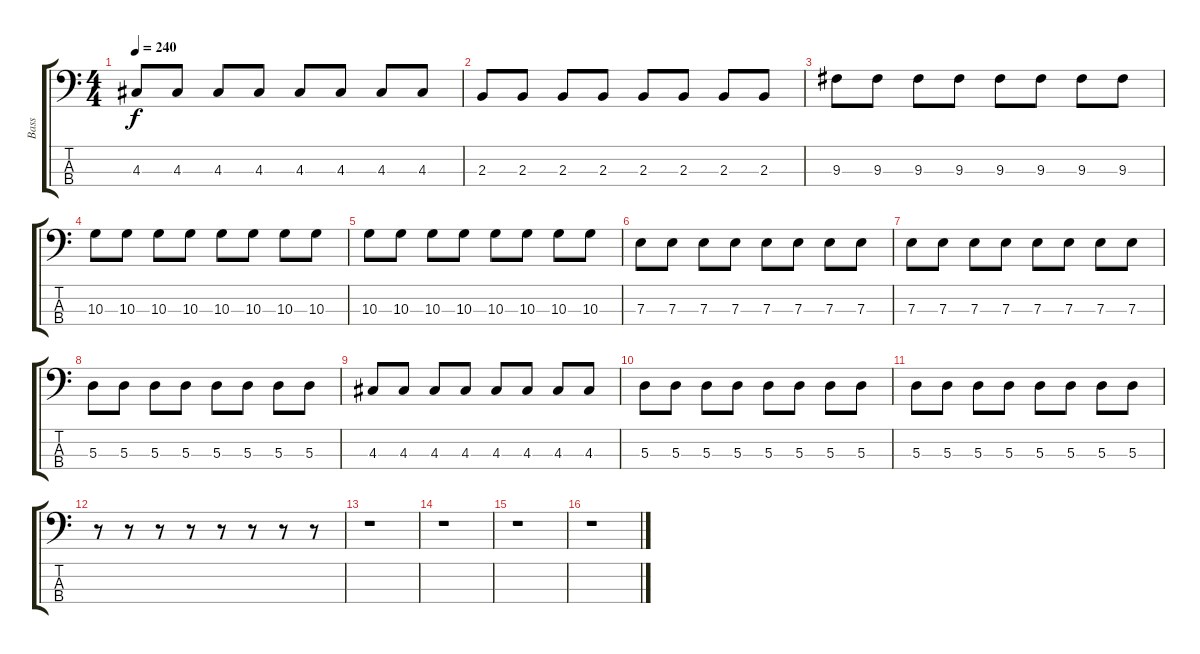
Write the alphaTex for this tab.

\track ("Bass" "Bass") {instrument electricbasspick}
\staff {score tabs}
\tuning (G2 D2 A1 D1) {hide}
\ts (4 4)
\tempo 240
\clef f4
\ks c
4.3.8{dy f} 4.3.8 4.3.8 4.3.8 4.3.8 4.3.8 4.3.8 4.3.8 |
2.3.8 2.3.8 2.3.8 2.3.8 2.3.8 2.3.8 2.3.8 2.3.8 |
9.3.8 9.3.8 9.3.8 9.3.8 9.3.8 9.3.8 9.3.8 9.3.8 |
10.3.8 10.3.8 10.3.8 10.3.8 10.3.8 10.3.8 10.3.8 10.3.8 |
10.3.8 10.3.8 10.3.8 10.3.8 10.3.8 10.3.8 10.3.8 10.3.8 |
7.3.8 7.3.8 7.3.8 7.3.8 7.3.8 7.3.8 7.3.8 7.3.8 |
7.3.8 7.3.8 7.3.8 7.3.8 7.3.8 7.3.8 7.3.8 7.3.8 |
5.3.8 5.3.8 5.3.8 5.3.8 5.3.8 5.3.8 5.3.8 5.3.8 |
4.3.8 4.3.8 4.3.8 4.3.8 4.3.8 4.3.8 4.3.8 4.3.8 |
5.3.8 5.3.8 5.3.8 5.3.8 5.3.8 5.3.8 5.3.8 5.3.8 |
5.3.8 5.3.8 5.3.8 5.3.8 5.3.8 5.3.8 5.3.8 5.3.8 |
r.8 r.8 r.8 r.8 r.8 r.8 r.8 r.8 |
r.1 |
r.1 |
r.1 |
r.1
